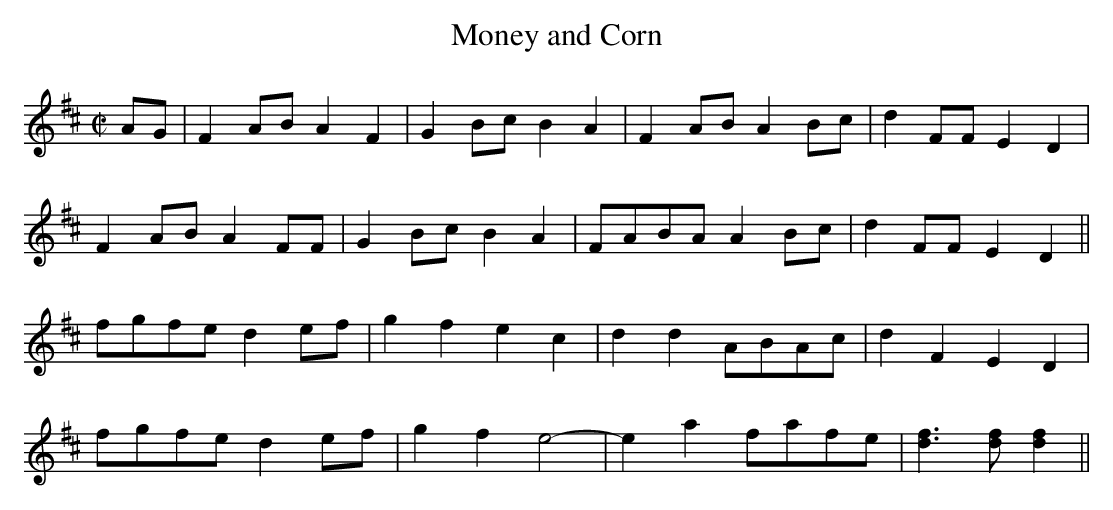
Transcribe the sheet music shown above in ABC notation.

X:1
T:Money and Corn
M:C|
L:1/8
K:D
AG|F2AB A2F2|G2Bc B2A2|F2 AB A2Bc|d2FFE2D2|
F2AB A2FF|G2Bc B2A2|FABA A2 Bc|d2FFE2D2||
fgfe d2ef|g2f2 e2c2|d2d2 ABAc  |d2F2E2 D2|
fgfe d2ef|g2f2 e4-|e2a2 fafe |[d3f3][df] [d2f2]||
